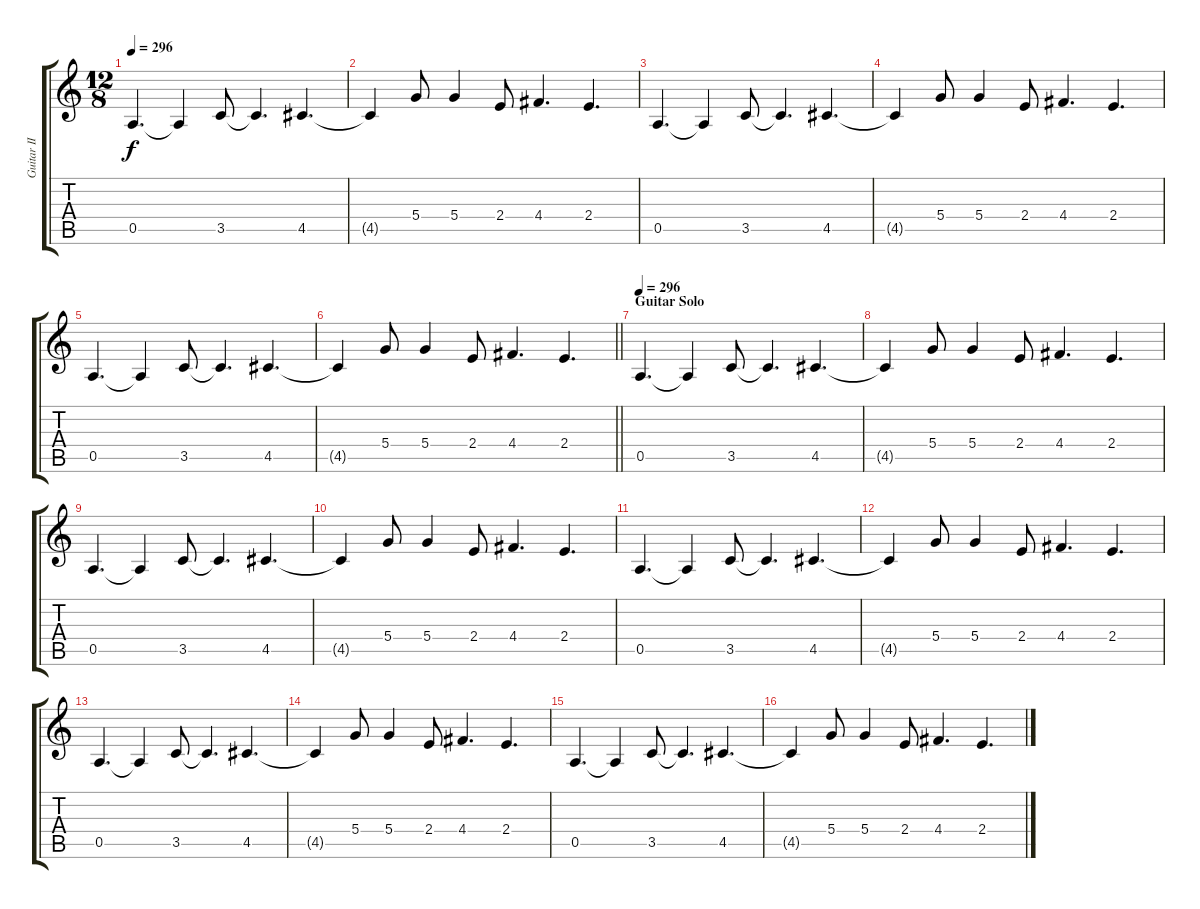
\track ("Guitar II" "Guitar II") {instrument overdrivenguitar}
\staff {score tabs}
\tuning (E4 B3 G3 D3 A2 E2) {hide}
\ts (12 8)
\tempo 296
\clef g2
\ks c
0.5.4{d dy f} 0.5{t}.4 3.5.8 3.5{t}.4{d} 4.5.4{d} |
4.5{t}.4 5.4.8 5.4.4 2.4.8 4.4.4{d} 2.4.4{d} |
0.5.4{d} 0.5{t}.4 3.5.8 3.5{t}.4{d} 4.5.4{d} |
4.5{t}.4 5.4.8 5.4.4 2.4.8 4.4.4{d} 2.4.4{d} |
0.5.4{d} 0.5{t}.4 3.5.8 3.5{t}.4{d} 4.5.4{d} |
\barLineRight lightlight
4.5{t}.4 5.4.8 5.4.4 2.4.8 4.4.4{d} 2.4.4{d} |
\section ("" "Guitar Solo")
\tempo 296
0.5.4{d} 0.5{t}.4 3.5.8 3.5{t}.4{d} 4.5.4{d} |
4.5{t}.4 5.4.8 5.4.4 2.4.8 4.4.4{d} 2.4.4{d} |
0.5.4{d} 0.5{t}.4 3.5.8 3.5{t}.4{d} 4.5.4{d} |
4.5{t}.4 5.4.8 5.4.4 2.4.8 4.4.4{d} 2.4.4{d} |
0.5.4{d} 0.5{t}.4 3.5.8 3.5{t}.4{d} 4.5.4{d} |
4.5{t}.4 5.4.8 5.4.4 2.4.8 4.4.4{d} 2.4.4{d} |
0.5.4{d} 0.5{t}.4 3.5.8 3.5{t}.4{d} 4.5.4{d} |
4.5{t}.4 5.4.8 5.4.4 2.4.8 4.4.4{d} 2.4.4{d} |
0.5.4{d} 0.5{t}.4 3.5.8 3.5{t}.4{d} 4.5.4{d} |
4.5{t}.4 5.4.8 5.4.4 2.4.8 4.4.4{d} 2.4.4{d}
